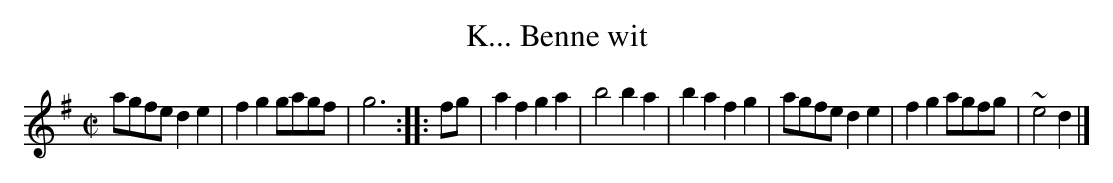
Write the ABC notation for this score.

X:1
T:K... Benne wit
M:C|
K:Gmaj
agfed2e2|f2g2gagf|g6:||:fg|a2f2g2a2|b4b2a2|b2a2f2g2|agfed2e2|f2g2agfg|~e4d2|]
